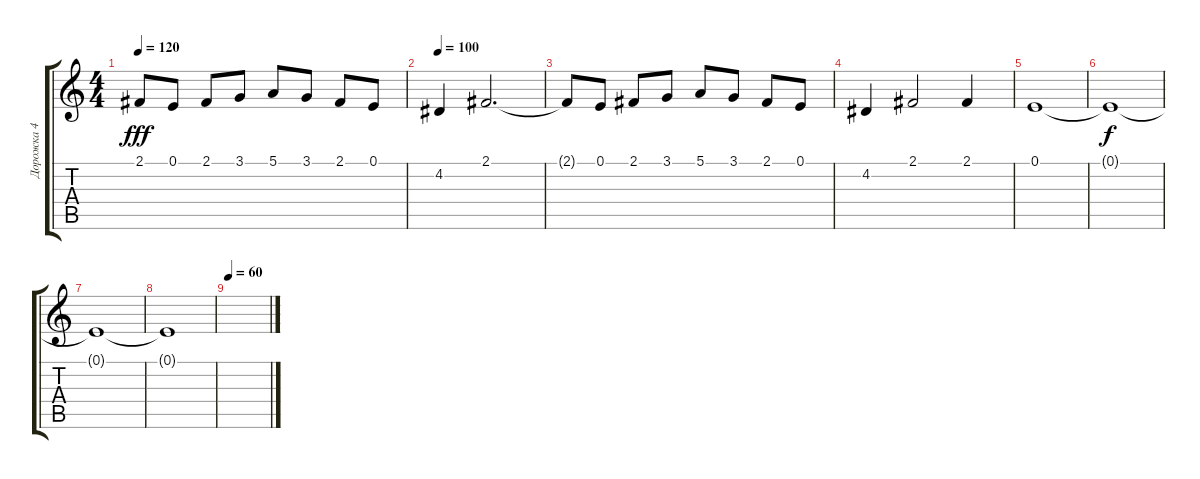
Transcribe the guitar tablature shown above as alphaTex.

\track ("Дорожка 4" "Дорожка 4") {instrument trumpet}
\staff {score tabs}
\tuning (E4 B3 G3 D3 A2 E2) {hide}
\ts (4 4)
\tempo 120
\clef g2
\ks c
2.1{t}.8{dy fff} 0.1.8 2.1.8 3.1.8 5.1.8 3.1.8 2.1.8 0.1.8 |
\tempo 100
4.2.4 2.1.2{d} |
2.1{t}.8 0.1.8 2.1.8 3.1.8 5.1.8 3.1.8 2.1.8 0.1.8 |
4.2.4 2.1.2 2.1.4 |
0.1.1 |
0.1{t}.1{dy f} |
0.1{t}.1 |
0.1{t}.1 |
\tempo 60
